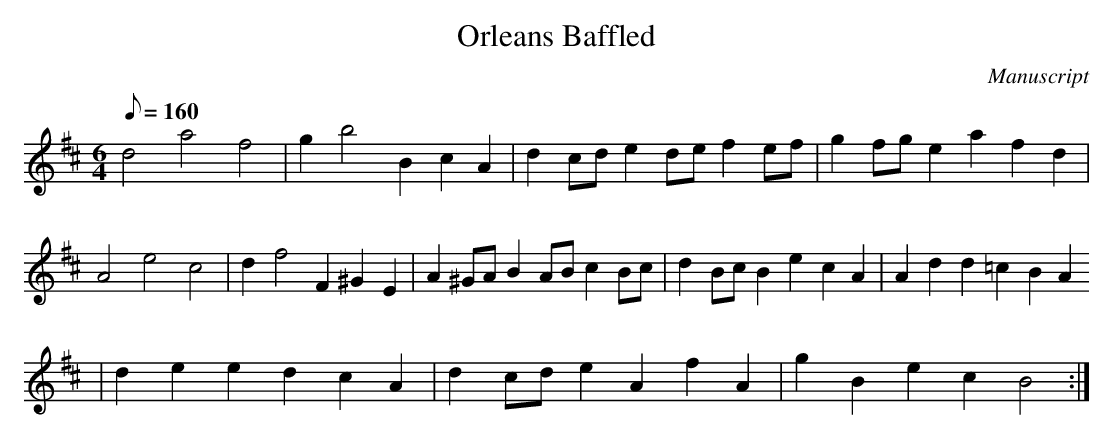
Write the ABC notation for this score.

X:1
T: Orleans Baffled
M:6/4
L:1/8
Q:160
O:Manuscript
K:D
d4 a4 f4|g2 b4 B2 c2 A2|d2 cd e2 de f2 ef|g2 fg e2 a2 f2 d2|A4 e4 c4|\
d2 f4F2 ^G2 E2|A2 ^GA B2 AB c2 Bc| d2 Bc B2 e2 c2 A2| A2 d2 d2 =c2 B2 A2
|\
d2 e2 e2 d2 c2 A2|d2 cd e2 A2 f2 A2|g2 B2 e2 c2 B4:|
